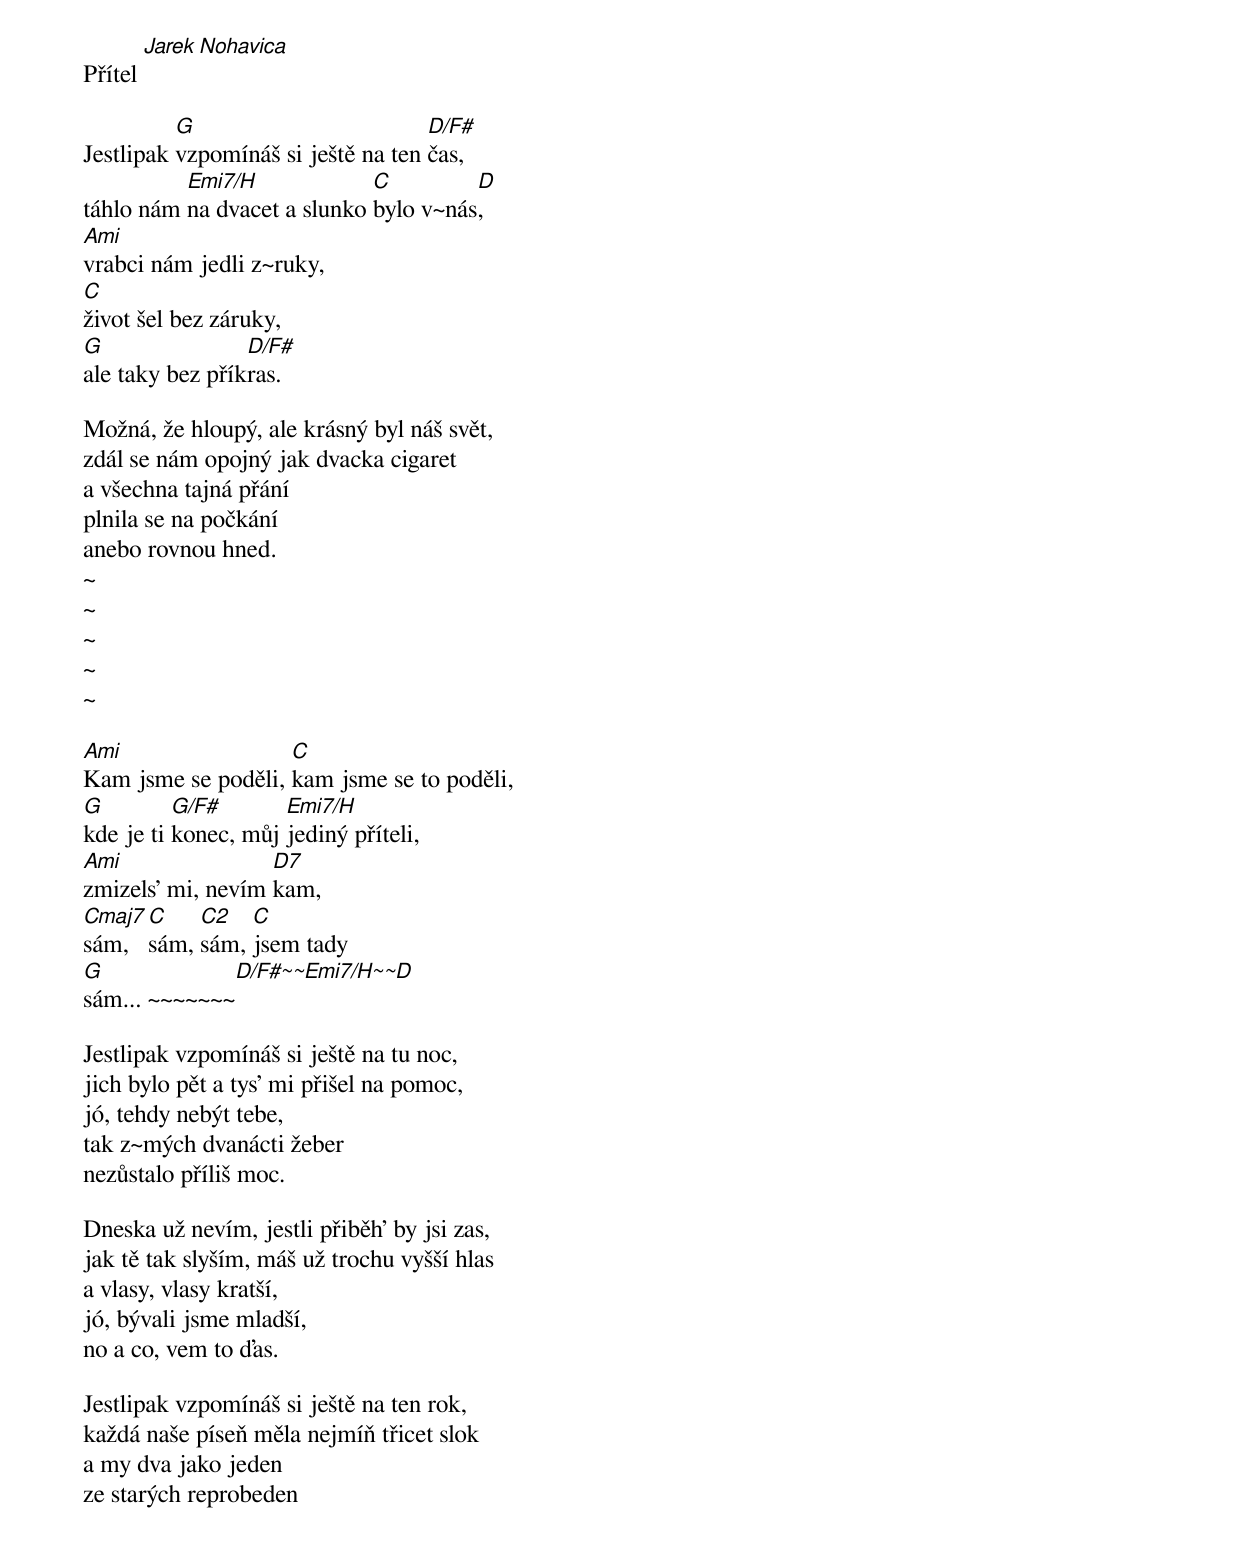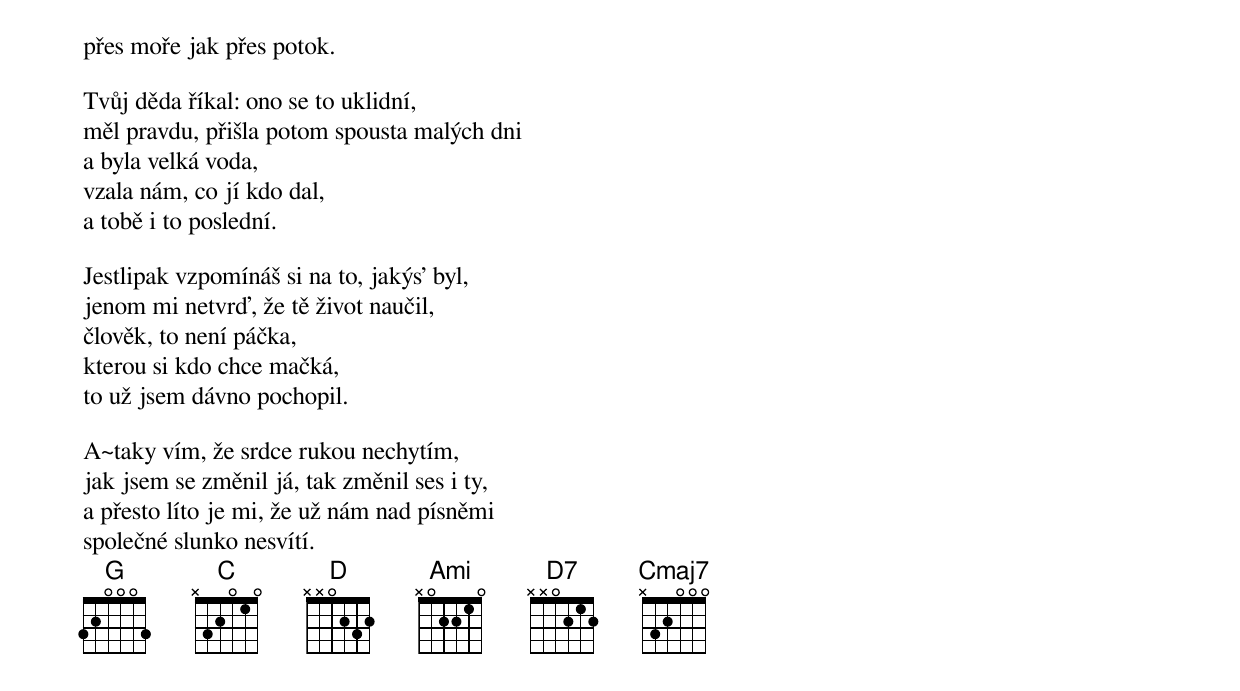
Přítel [Jarek Nohavica]

Jestlipak [G]vzpomínáš si ještě na ten [D/F#]čas,
táhlo nám [Emi7/H]na dvacet a slunko [C]bylo v~nás[D],
[Ami]vrabci nám jedli z~ruky,
[C]život šel bez záruky,
[G]ale taky bez přík[D/F#]ras.

Možná, že hloupý, ale krásný byl náš svět,
zdál se nám opojný jak dvacka cigaret
a všechna tajná přání
plnila se na počkání
anebo rovnou hned.
~
~
~
~
~

[Ami]Kam jsme se poděli, [C]kam jsme se to poděli,
[G]kde je ti [G/F#]konec, můj [Emi7/H]jediný příteli,
[Ami]zmizels' mi, nevím [D7]kam,
[Cmaj7]sám, [C]sám, [C2]sám, [C]jsem tady
[G]sám... ~~~~~~~[D/F#~~Emi7/H~~D]

Jestlipak vzpomínáš si ještě na tu noc,
jich bylo pět a tys' mi přišel na pomoc,
jó, tehdy nebýt tebe,
tak z~mých dvanácti žeber
nezůstalo příliš moc.

Dneska už nevím, jestli přiběh' by jsi zas,
jak tě tak slyším, máš už trochu vyšší hlas
a vlasy, vlasy kratší,
jó, bývali jsme mladší,
no a co, vem to ďas.

Jestlipak vzpomínáš si ještě na ten rok,
každá naše píseň měla nejmíň třicet slok
a my dva jako jeden
ze starých reprobeden
přes moře jak přes potok.

Tvůj děda říkal: ono se to uklidní,
měl pravdu, přišla potom spousta malých dni
a byla velká voda,
vzala nám, co jí kdo dal,
a tobě i to poslední.

Jestlipak vzpomínáš si na to, jakýs' byl,
jenom mi netvrď, že tě život naučil,
člověk, to není páčka,
kterou si kdo chce mačká,
to už jsem dávno pochopil.

A~taky vím, že srdce rukou nechytím,
jak jsem se změnil já, tak změnil ses i ty,
a přesto líto je mi, že už nám nad písněmi
společné slunko nesvítí.
